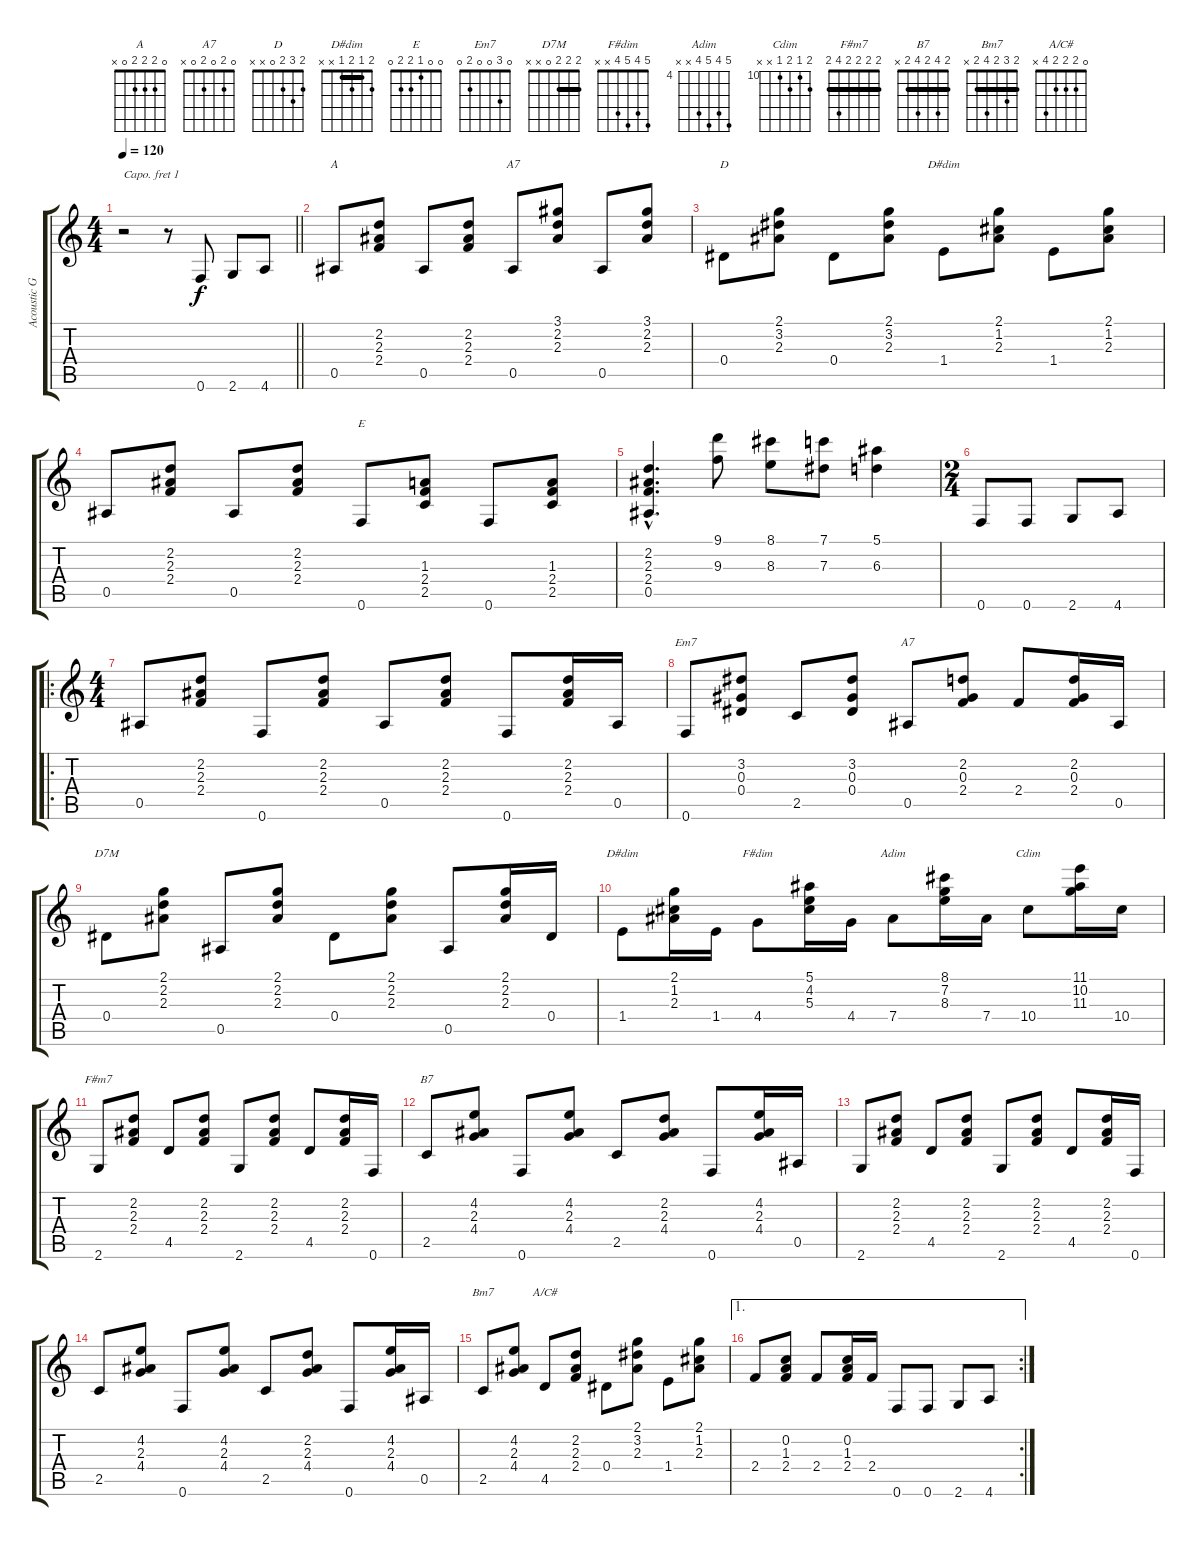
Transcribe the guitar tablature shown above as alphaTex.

\track ("Acoustic Guitar" "Acoustic G") {instrument acousticguitarsteel}
\staff {score tabs}
\capo 1
\tuning (E4 B3 G3 D3 A2 E2) {hide}
\chord ("A" 0 2 2 2 0 x)
\chord ("A7" 3 2 2 2 0 x)
\chord ("D" 2 3 2 0 x x)
\chord ("D#dim" 2 1 2 1 x x)
\chord ("E" 0 0 1 2 2 0)
\chord ("Em7" 0 3 0 0 2 0)
\chord ("A7" 0 2 0 2 0 x)
\chord ("D7M" 2 2 2 0 x x) {barre 2}
\chord ("D#dim" 2 1 2 1 x x) {barre 1}
\chord ("F#dim" 5 4 5 4 x x)
\chord ("Adim" 8 7 8 7 x x) {firstfret 4}
\chord ("Cdim" 11 10 11 10 x x) {firstfret 10}
\chord ("F#m7" 2 2 2 2 4 2) {barre 2}
\chord ("B7" 2 4 2 4 2 x) {barre 2}
\chord ("Bm7" 2 3 2 4 2 x) {barre 2}
\chord ("A/C#" 0 2 2 2 4 x)
\ts (4 4)
\tempo 120
\clef g2
\barLineRight lightlight
\ks c
r.2{dy f instrument acousticguitarsteel} r.8 0.6.8 2.6.8 4.6.8 |
0.5.8{ch "A"} (2.2 2.3 2.4).8 0.5.8 (2.2 2.3 2.4).8 0.5.8{ch "A7"} (3.1 2.2 2.3).8 0.5.8 (3.1 2.2 2.3).8 |
0.4.8{ch "D"} (2.1 3.2 2.3).8 0.4.8 (2.1 3.2 2.3).8 1.4.8{ch "D#dim"} (2.1 1.2 2.3).8 1.4.8 (2.1 1.2 2.3).8 |
0.5.8 (2.2 2.3 2.4).8 0.5.8 (2.2 2.3 2.4).8 0.6.8{ch "E"} (1.3 2.4 2.5).8 0.6.8 (1.3 2.4 2.5).8 |
(2.2{hac} 2.3{hac} 2.4{hac} 0.5{hac}).4{d} (9.1 9.3).8 (8.1 8.3).8 (7.1 7.3).8 (5.1 6.3).4 |
\ts (2 4)
0.6.8 0.6.8 2.6.8 4.6.8 |
\ro
\ts (4 4)
0.5.8 (2.2 2.3 2.4).8 0.6.8 (2.2 2.3 2.4).8 0.5.8 (2.2 2.3 2.4).8 0.6.8 (2.2 2.3 2.4).16 0.5.16 |
0.6.8{ch "Em7"} (3.2 0.3 0.4).8 2.5.8 (3.2 0.3 0.4).8 0.5.8{ch "A7"} (2.2 0.3 2.4).8 2.4.8 (2.2 0.3 2.4).16 0.5.16 |
0.4.8{ch "D7M"} (2.1 2.2 2.3).8 0.5.8 (2.1 2.2 2.3).8 0.4.8 (2.1 2.2 2.3).8 0.5.8 (2.1 2.2 2.3).16 0.4.16 |
1.4.8{ch "D#dim"} (2.1 1.2 2.3).16 1.4.16 4.4.8{ch "F#dim"} (5.1 4.2 5.3).16 4.4.16 7.4.8{ch "Adim"} (8.1 7.2 8.3).16 7.4.16 10.4.8{ch "Cdim"} (11.1 10.2 11.3).16 10.4.16 |
2.6.8{ch "F#m7"} (2.2 2.3 2.4).8 4.5.8 (2.2 2.3 2.4).8 2.6.8 (2.2 2.3 2.4).8 4.5.8 (2.2 2.3 2.4).16 0.6.16 |
2.5.8{ch "B7"} (4.2 2.3 4.4).8 0.6.8 (4.2 2.3 4.4).8 2.5.8 (2.2 2.3 4.4).8 0.6.8 (4.2 2.3 4.4).16 0.5.16 |
2.6.8 (2.2 2.3 2.4).8 4.5.8 (2.2 2.3 2.4).8 2.6.8 (2.2 2.3 2.4).8 4.5.8 (2.2 2.3 2.4).16 0.6.16 |
2.5.8 (4.2 2.3 4.4).8 0.6.8 (4.2 2.3 4.4).8 2.5.8 (2.2 2.3 4.4).8 0.6.8 (4.2 2.3 4.4).16 0.5.16 |
2.5.8{ch "Bm7"} (4.2 2.3 4.4).8 4.5.8{ch "A/C#"} (2.2 2.3 2.4).8 0.4.8 (2.1 3.2 2.3).8 1.4.8 (2.1 1.2 2.3).8 |
\ae 1
\rc 2
2.4.8 (0.2 1.3 2.4).8 2.4.8 (0.2 1.3 2.4).16 2.4.16 0.6.8 0.6.8 2.6.8 4.6.8
